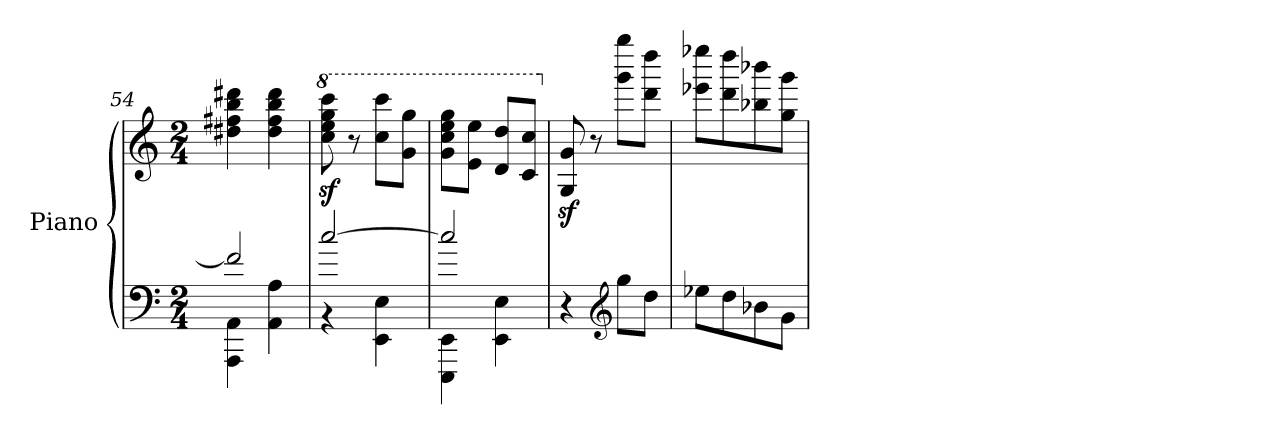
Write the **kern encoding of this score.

**kern	**kern
*part1	*part1
*staff2	*staff1
*I"Piano	*
*I'Pno.	*
*clefF4	*clefG2
*k[]	*k[]
*M2/4	*M2/4
=54	=54
*^	*
2f#/]	4AAA\ 4AA\	4dd#X\ 4ff#X\ 4bb\ 4ddd#X\
.	4AA\ 4A\	4dd#\ 4ff#\ 4bb\ 4ddd#\
!!LO:LB:g=z
=55	=55	=55
*	*	*8va
[2cc/	4r	8ccc\z< 8eee\z< 8ggg\z< 8cccc\z<
.	.	8r
.	4EE\ 4E\	8ccc\ 8cccc\L
.	.	8gg\ 8ggg\J
=56	=56	=56
2cc/]	4EEE\ 4EE\	8gg\ 8ccc\ 8eee\ 8ggg\L
.	.	8ee\ 8eee\J
.	4EE\ 4E\	8dd/ 8ddd/L
.	.	8cc/ 8ccc/J
*v	*v	*
=57	=57
*	*X8va
4r	8G/z< 8g/z<
.	8r
*clefG2	*
8gg\L	8ggg\ 8gggg\L
8dd\J	8ddd\ 8dddd\J
=58	=58
8ee-X\L	8eee-X\ 8eeee-X\L
8dd\	8ddd\ 8dddd\
8b-X\	8bb-X\ 8bbb-X\
8g\J	8gg\ 8ggg\J
=	=
*-	*-
